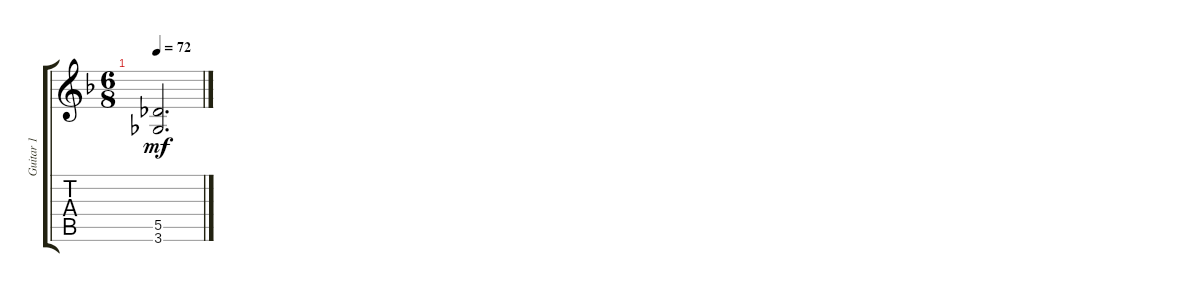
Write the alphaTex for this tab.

\track ("Guitar 1" "Guitar 1") {instrument electricguitarclean}
\staff {score tabs}
\tuning (Eb4 Bb3 Gb3 Db3 Ab2 Eb2) {hide}
\ts (6 8)
\tempo 72
\clef g2
\ks f
(5.5{t} 3.6{t}).2{d dy mf}
